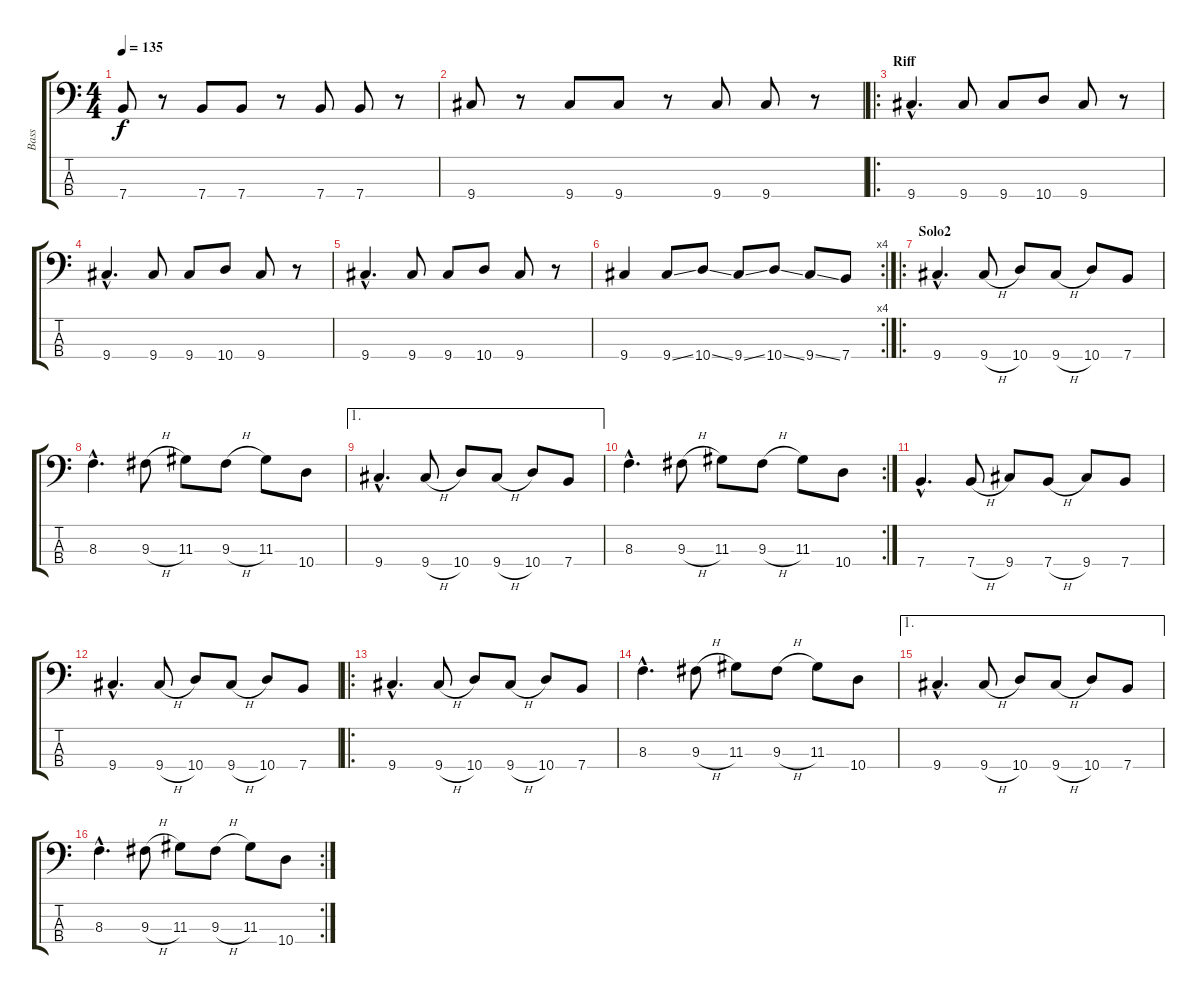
\track ("Bass" "Bass") {instrument electricbassfinger}
\staff {score tabs}
\tuning (G2 D2 A1 E1) {hide}
\ts (4 4)
\tempo 135
\clef f4
\ks c
7.4.8{dy f} r.8 7.4.8 7.4.8 r.8 7.4.8 7.4.8 r.8 |
9.4.8 r.8 9.4.8 9.4.8 r.8 9.4.8 9.4.8 r.8 |
\ro
\section ("" "Riff")
9.4{hac}.4{d} 9.4.8 9.4.8 10.4.8 9.4.8 r.8 |
9.4{hac}.4{d} 9.4.8 9.4.8 10.4.8 9.4.8 r.8 |
9.4{hac}.4{d} 9.4.8 9.4.8 10.4.8 9.4.8 r.8 |
\rc 4
9.4.4 9.4{ss}.8 10.4{ss}.8 9.4{ss}.8 10.4{ss}.8 9.4{ss}.8 7.4.8 |
\ro
\section ("" "Solo2")
9.4{hac}.4{d} 9.4{h}.8 10.4.8 9.4{h}.8 10.4.8 7.4.8 |
8.3{hac}.4{d} 9.3{h}.8 11.3.8 9.3{h}.8 11.3.8 10.4.8 |
\ae 1
9.4{hac}.4{d} 9.4{h}.8 10.4.8 9.4{h}.8 10.4.8 7.4.8 |
\rc 2
8.3{hac}.4{d} 9.3{h}.8 11.3.8 9.3{h}.8 11.3.8 10.4.8 |
7.4{hac}.4{d} 7.4{h}.8 9.4.8 7.4{h}.8 9.4.8 7.4.8 |
9.4{hac}.4{d} 9.4{h}.8 10.4.8 9.4{h}.8 10.4.8 7.4.8 |
\ro
9.4{hac}.4{d} 9.4{h}.8 10.4.8 9.4{h}.8 10.4.8 7.4.8 |
8.3{hac}.4{d} 9.3{h}.8 11.3.8 9.3{h}.8 11.3.8 10.4.8 |
\ae 1
9.4{hac}.4{d} 9.4{h}.8 10.4.8 9.4{h}.8 10.4.8 7.4.8 |
\rc 2
8.3{hac}.4{d} 9.3{h}.8 11.3.8 9.3{h}.8 11.3.8 10.4.8
